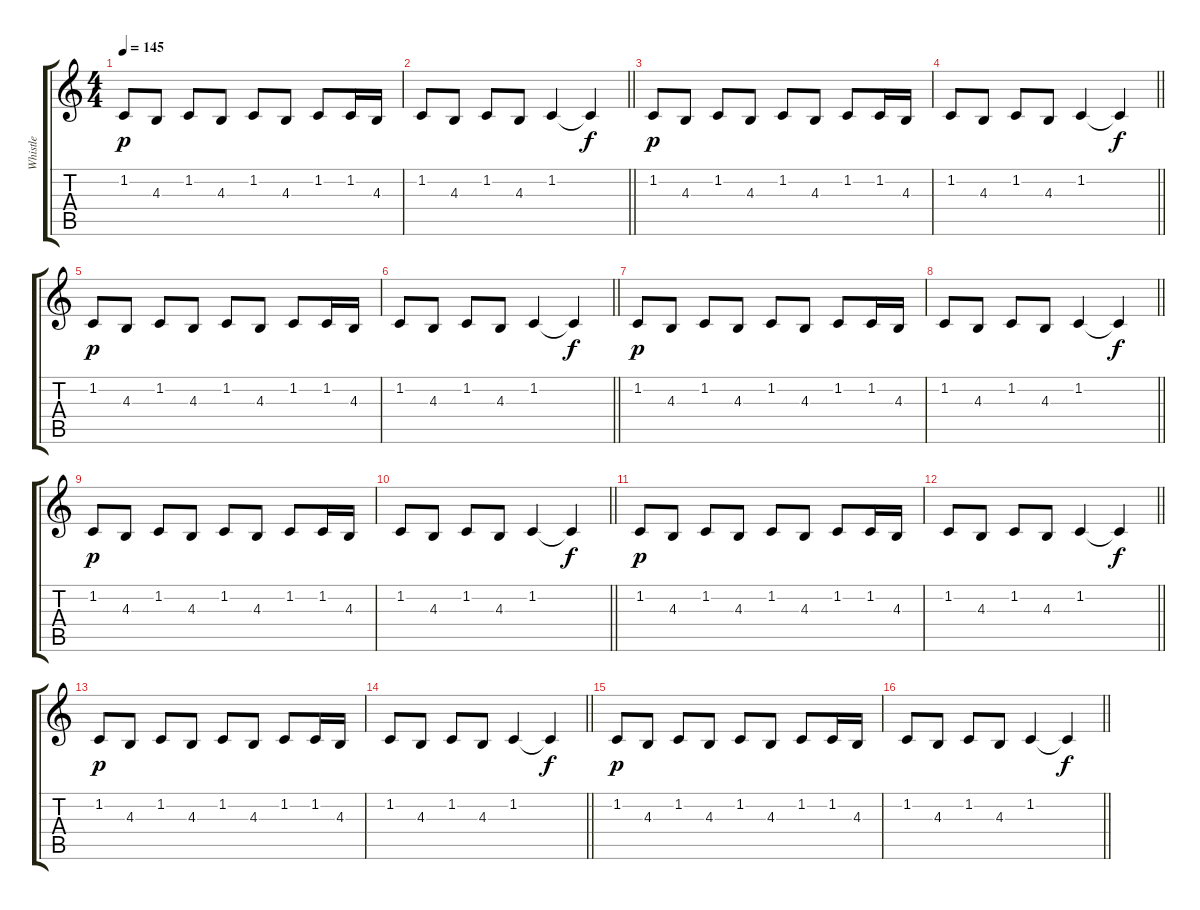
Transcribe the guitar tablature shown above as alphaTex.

\track ("Whistle" "Whistle") {instrument whistle}
\staff {score tabs}
\tuning (E4 B3 G3 D3 A2 E2) {hide}
\ts (4 4)
\tempo 145
\clef g2
\ks c
1.2.8{dy p} 4.3.8 1.2.8 4.3.8 1.2.8 4.3.8 1.2.8 1.2.16 4.3.16 |
\barLineRight lightlight
1.2.8 4.3.8 1.2.8 4.3.8 1.2.4 1.2{t}.4{dy f} |
1.2.8{dy p} 4.3.8 1.2.8 4.3.8 1.2.8 4.3.8 1.2.8 1.2.16 4.3.16 |
\barLineRight lightlight
1.2.8 4.3.8 1.2.8 4.3.8 1.2.4 1.2{t}.4{dy f} |
1.2.8{dy p} 4.3.8 1.2.8 4.3.8 1.2.8 4.3.8 1.2.8 1.2.16 4.3.16 |
\barLineRight lightlight
1.2.8 4.3.8 1.2.8 4.3.8 1.2.4 1.2{t}.4{dy f} |
1.2.8{dy p} 4.3.8 1.2.8 4.3.8 1.2.8 4.3.8 1.2.8 1.2.16 4.3.16 |
\barLineRight lightlight
1.2.8 4.3.8 1.2.8 4.3.8 1.2.4 1.2{t}.4{dy f} |
1.2.8{dy p} 4.3.8 1.2.8 4.3.8 1.2.8 4.3.8 1.2.8 1.2.16 4.3.16 |
\barLineRight lightlight
1.2.8 4.3.8 1.2.8 4.3.8 1.2.4 1.2{t}.4{dy f} |
1.2.8{dy p} 4.3.8 1.2.8 4.3.8 1.2.8 4.3.8 1.2.8 1.2.16 4.3.16 |
\barLineRight lightlight
1.2.8 4.3.8 1.2.8 4.3.8 1.2.4 1.2{t}.4{dy f} |
1.2.8{dy p} 4.3.8 1.2.8 4.3.8 1.2.8 4.3.8 1.2.8 1.2.16 4.3.16 |
\barLineRight lightlight
1.2.8 4.3.8 1.2.8 4.3.8 1.2.4 1.2{t}.4{dy f} |
1.2.8{dy p} 4.3.8 1.2.8 4.3.8 1.2.8 4.3.8 1.2.8 1.2.16 4.3.16 |
\barLineRight lightlight
1.2.8 4.3.8 1.2.8 4.3.8 1.2.4 1.2{t}.4{dy f}
